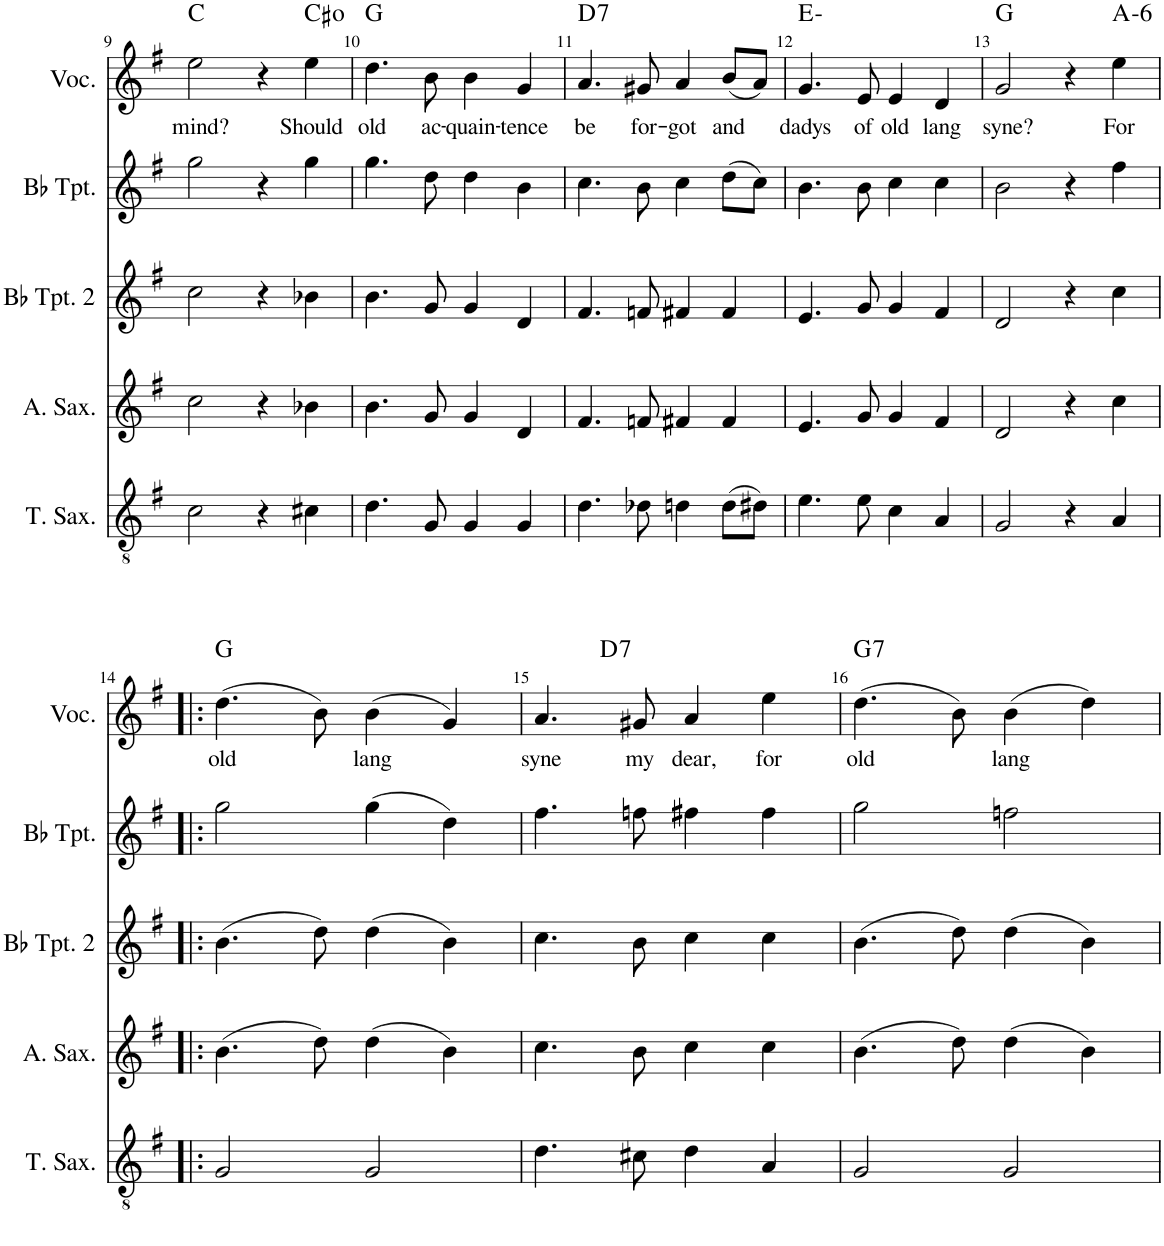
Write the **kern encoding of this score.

**kern	**kern	**kern	**kern	**kern	**text	**harte
*part5	*part4	*part3	*part2	*part1	*part1	*part1
*staff5	*staff4	*staff3	*staff2	*staff1	*staff1	*
*I"Tenor Saxophone	*I"Alto Saxophone	*I"Bb Trumpet 2	*I"Bb Trumpet	*I"Vocal	*	*
*I'T. Sax.	*I'A. Sax.	*I'Bb Tpt. 2	*I'Bb Tpt.	*I'Voc.	*	*
!!LO:PB:g=z
*clefGv2	*clefG2	*clefG2	*clefG2	*clefG2	*	*
*ITrd8c14	*ITrd5c9	*ITrd1c2	*ITrd1c2	*	*	*
*k[f#]	*k[f#]	*k[f#]	*k[f#]	*k[f#]	*	*
*M4/4	*M4/4	*M4/4	*M4/4	*M4/4	*	*
=9	=9	=9	=9	=9	=9	=9
!	!	!	!	!	!LO:LY:b	!
2c\	2cc\	2cc\	2gg\	2ee\	mind?	C:maj
4r	4r	4r	4r	4r	.	.
!	!	!	!	!	!LO:LY:b	!
4c#X\	4b-X\	4b-X\	4gg\	4ee\	Should	C#:dim
=10	=10	=10	=10	=10	=10	=10
!	!	!	!	!	!LO:LY:b	!
4.d\	4.b\	4.b\	4.gg\	4.dd\	old	G:maj
!	!	!	!	!	!LO:LY:b	!
8G/	8g/	8g/	8dd\	8b\	ac-	.
!	!	!	!	!	!LO:LY:b	!
4G/	4g/	4g/	4dd\	4b\	-quain-	.
!	!	!	!	!	!LO:LY:b	!
4G/	4d/	4d/	4b\	4g/	-tence	.
=11	=11	=11	=11	=11	=11	=11
!	!	!	!	!	!LO:LY:b	!LO:H:kt=7
4.d\	4.f#/	4.f#/	4.cc\	4.a/	be	D:7
!	!	!	!	!	!LO:LY:b	!
8d-X\	8fn/	8fn/	8b\	8g#X/	for-	.
!	!	!	!	!	!LO:LY:b	!
4dn\	4f#X/	4f#X/	4cc\	4a/	-got	.
!	!	!	!	!	!LO:LY:b	!
(8d\L	4f#/	4f#/	(8dd\L	(8b/L	and	.
8d#X\J)	.	.	8cc\J)	8a/J)	.	.
=12	=12	=12	=12	=12	=12	=12
!	!	!	!	!	!LO:LY:b	!
4.e\	4.e/	4.e/	4.b\	4.g/	dadys	E:min
!	!	!	!	!	!LO:LY:b	!
8e\	8g/	8g/	8b\	8e/	of	.
!	!	!	!	!	!LO:LY:b	!
4c\	4g/	4g/	4cc\	4e/	old	.
!	!	!	!	!	!LO:LY:b	!
4A/	4f#/	4f#/	4cc\	4d/	lang	.
=13	=13	=13	=13	=13	=13	=13
!	!	!	!	!	!LO:LY:b	!
2G/	2d/	2d/	2b\	2g/	syne?	G:maj
4r	4r	4r	4r	4r	.	.
!	!	!	!	!	!LO:LY:b	!LO:H:kt=6
4A/	4cc\	4cc\	4ff#\	4ee\	For	A:min6
!!LO:LB:g=z
=14!|:	=14!|:	=14!|:	=14!|:	=14!|:	=14!|:	=14!|:
!	!	!	!	!	!LO:LY:b	!
2G/	(4.b\	(4.b\	2gg\	(4.dd\	old	G:maj
.	8dd\)	8dd\)	.	8b\)	.	.
!	!	!	!	!	!LO:LY:b	!
2G/	(4dd\	(4dd\	(4gg\	(4b\	lang	.
.	4b\)	4b\)	4dd\)	4g/)	.	.
=15	=15	=15	=15	=15	=15	=15
!	!	!	!	!	!LO:LY:b	!
*	*	*	*	*^	*	*
4.d\	4.cc\	4.cc\	4.ff#\	4.a/	4ryy	syne	.
!	!	!	!	!	!	!	!LO:H:kt=7
.	.	.	.	.	2.ryy	.	D:7
!	!	!	!	!	!	!LO:LY:b	!
8c#X\	8b\	8b\	8ffn\	8g#X/	.	my	.
!	!	!	!	!	!	!LO:LY:b	!
4d\	4cc\	4cc\	4ff#X\	4a/	.	dear,	.
!	!	!	!	!	!	!LO:LY:b	!
4A/	4cc\	4cc\	4ff#\	4ee\	.	for	.
=16	=16	=16	=16	=16	=16	=16	=16
!	!	!	!	!	!	!LO:LY:b	!LO:H:kt=7
*	*	*	*	*v	*v	*	*
2G/	(4.b\	(4.b\	2gg\	(4.dd\	old	G:7
.	8dd\)	8dd\)	.	8b\)	.	.
!	!	!	!	!	!LO:LY:b	!
2G/	(4dd\	(4dd\	2ffn\	(4b\	lang	.
.	4b\)	4b\)	.	4dd\)	.	.
=	=	=	=	=	=	=
*-	*-	*-	*-	*-	*-	*-
